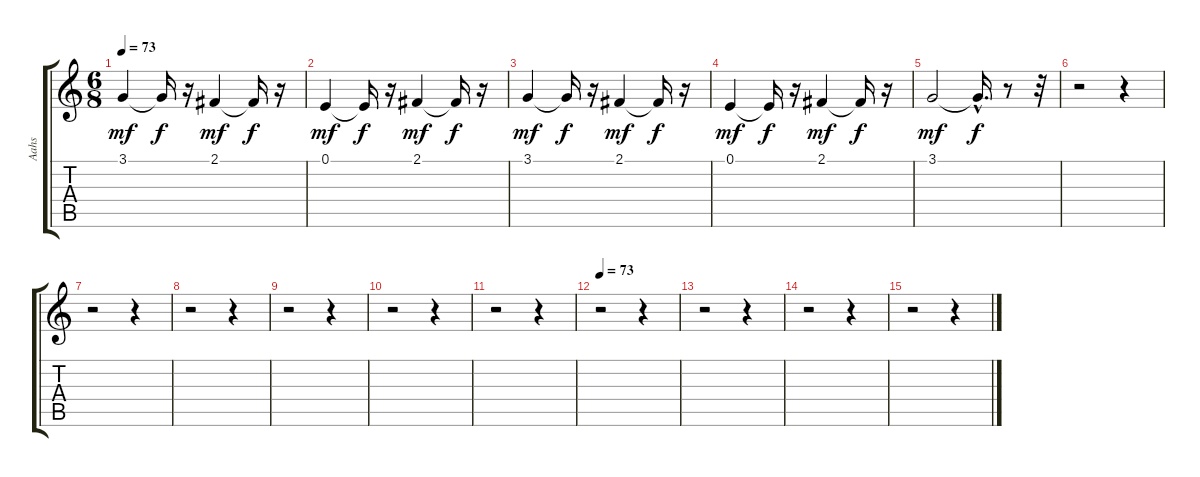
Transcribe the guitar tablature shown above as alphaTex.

\track ("Aahs" "Aahs") {instrument choiraahs}
\staff {score tabs}
\tuning (E4 B3 G3 D3 A2 E2) {hide}
\ts (6 8)
\tempo 73
\clef g2
\ks c
3.1.4{dy mf} 3.1{t}.16{dy f} r.16 2.1.4{dy mf} 2.1{t}.16{dy f} r.16 |
0.1.4{dy mf} 0.1{t}.16{dy f} r.16 2.1.4{dy mf} 2.1{t}.16{dy f} r.16 |
3.1.4{dy mf} 3.1{t}.16{dy f} r.16 2.1.4{dy mf} 2.1{t}.16{dy f} r.16 |
0.1.4{dy mf} 0.1{t}.16{dy f} r.16 2.1.4{dy mf} 2.1{t}.16{dy f} r.16 |
3.1.2{dy mf} 3.1{hac t}.16{d dy f} r.8 r.32 |
r.2 r.4 |
r.2 r.4 |
r.2 r.4 |
r.2 r.4 |
r.2 r.4 |
r.2 r.4 |
\tempo 73
r.2 r.4 |
r.2 r.4 |
r.2 r.4 |
r.2 r.4
